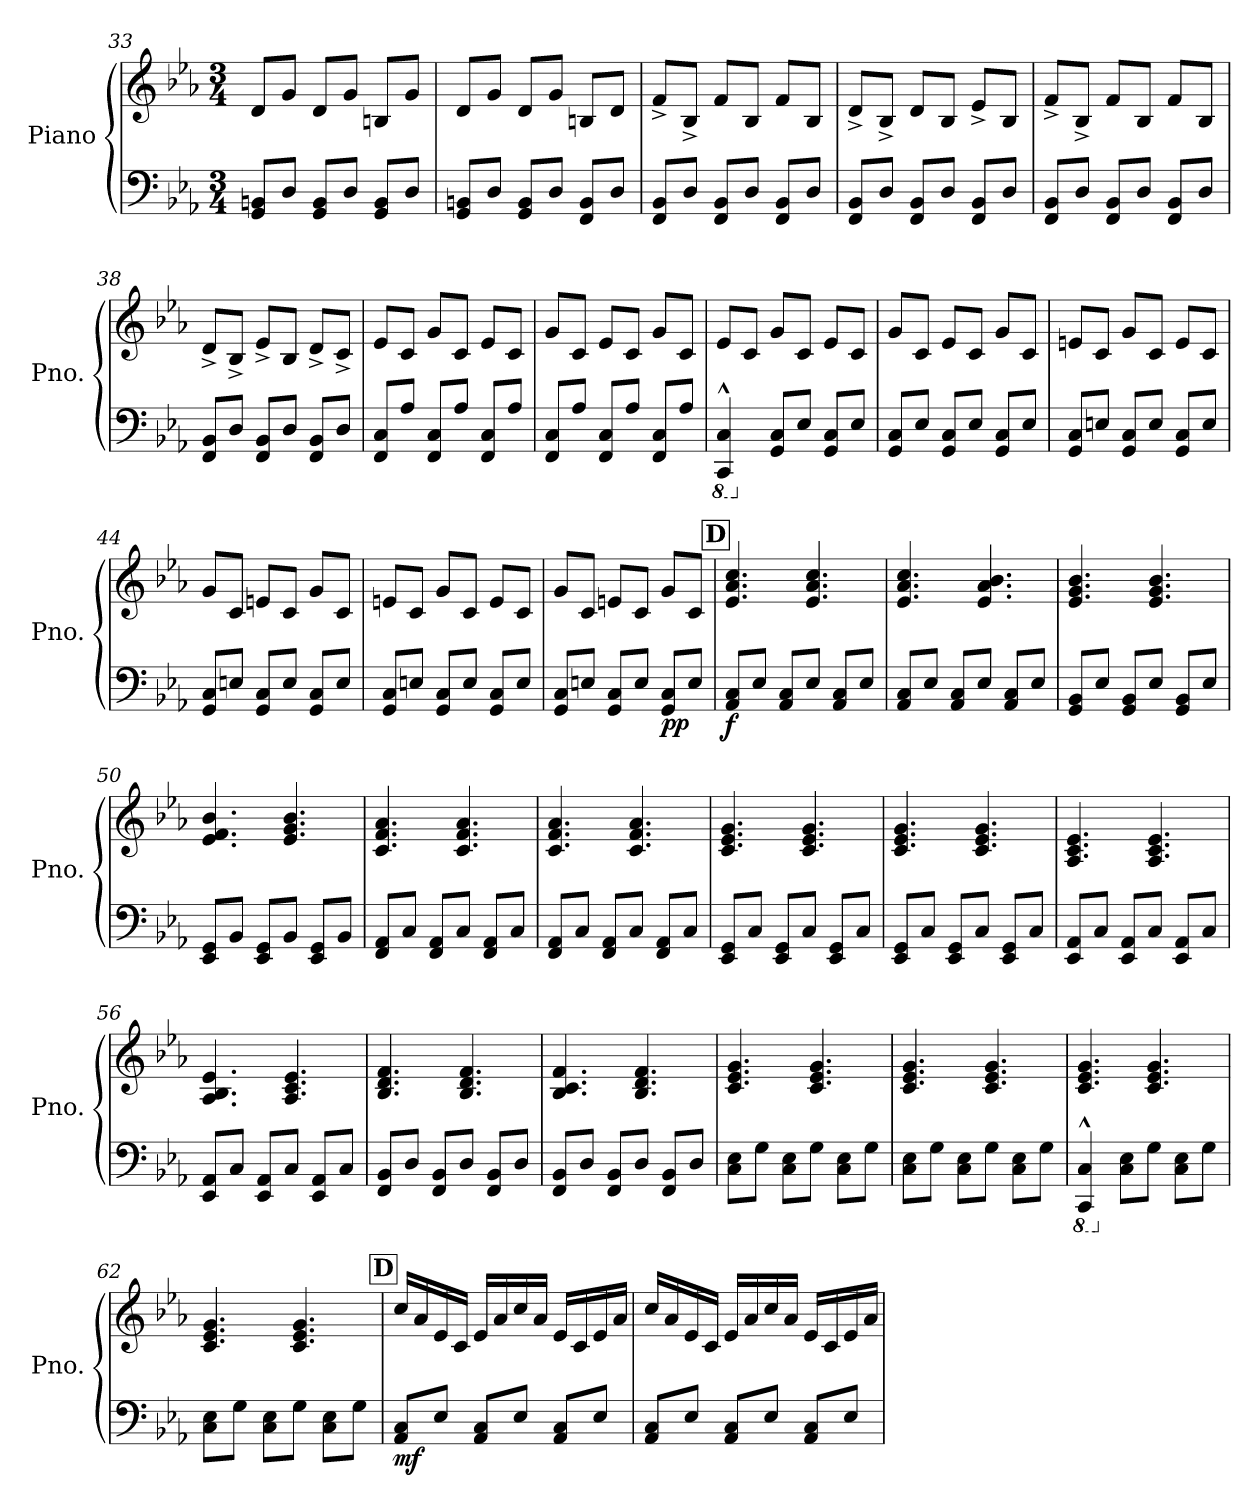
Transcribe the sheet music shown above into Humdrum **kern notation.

**kern	**kern	**dynam
*part1	*part1	*part1
*staff2	*staff1	*staff1/2
*I"Piano	*	*
*I'Pno.	*	*
!!LO:LB:g=z
*clefF4	*clefG2	*
*k[b-e-a-]	*k[b-e-a-]	*
*M3/4	*M3/4	*
=33	=33	=33
8GG/ 8BBn/L	8d/L	.
8D/J	8g/J	.
8GG/ 8BB/L	8d/L	.
8D/J	8g/J	.
8GG/ 8BB/L	8Bn/L	.
8D/J	8g/J	.
=34	=34	=34
8GG/ 8BBn/L	8d/L	.
8D/J	8g/J	.
8GG/ 8BB/L	8d/L	.
8D/J	8g/J	.
8FF/ 8BB/L	8Bn/L	.
8D/J	8d/J	.
=35	=35	=35
8FF/ 8BB-/L	8f^/L	.
8D/J	8B-^/J	.
8FF/ 8BB-/L	8f/L	.
8D/J	8B-/J	.
8FF/ 8BB-/L	8f/L	.
8D/J	8B-/J	.
=36	=36	=36
8FF/ 8BB-/L	8d^/L	.
8D/J	8B-^/J	.
8FF/ 8BB-/L	8d/L	.
8D/J	8B-/J	.
8FF/ 8BB-/L	8e-^/L	.
8D/J	8B-/J	.
=37	=37	=37
8FF/ 8BB-/L	8f^/L	.
8D/J	8B-^/J	.
8FF/ 8BB-/L	8f/L	.
8D/J	8B-/J	.
8FF/ 8BB-/L	8f/L	.
8D/J	8B-/J	.
=38	=38	=38
8FF/ 8BB-/L	8d^/L	.
8D/J	8B-^/J	.
8FF/ 8BB-/L	8e-^/L	.
8D/J	8B-/J	.
8FF/ 8BB-/L	8d^/L	.
8D/J	8c^/J	.
!!LO:LB:g=z
=39	=39	=39
8FF/ 8C/L	8e-/L	.
8A-/J	8c/J	.
8FF/ 8C/L	8g/L	.
8A-/J	8c/J	.
8FF/ 8C/L	8e-/L	.
8A-/J	8c/J	.
=40	=40	=40
8FF/ 8C/L	8g/L	.
8A-/J	8c/J	.
8FF/ 8C/L	8e-/L	.
8A-/J	8c/J	.
8FF/ 8C/L	8g/L	.
8A-/J	8c/J	.
=41	=41	=41
*8ba	*	*
4CCC/^^ 4CC/^^	8e-/L	.
.	8c/J	.
*X8ba	*	*
8GG/ 8C/L	8g/L	.
8E-/J	8c/J	.
8GG/ 8C/L	8e-/L	.
8E-/J	8c/J	.
=42	=42	=42
8GG/ 8C/L	8g/L	.
8E-/J	8c/J	.
8GG/ 8C/L	8e-/L	.
8E-/J	8c/J	.
8GG/ 8C/L	8g/L	.
8E-/J	8c/J	.
=43	=43	=43
8GG/ 8C/L	8en/L	.
8En/J	8c/J	.
8GG/ 8C/L	8g/L	.
8E/J	8c/J	.
8GG/ 8C/L	8e/L	.
8E/J	8c/J	.
=44	=44	=44
8GG/ 8C/L	8g/L	.
8En/J	8c/J	.
8GG/ 8C/L	8en/L	.
8E/J	8c/J	.
8GG/ 8C/L	8g/L	.
8E/J	8c/J	.
!!LO:LB:g=z
=45	=45	=45
8GG/ 8C/L	8en/L	.
8En/J	8c/J	.
8GG/ 8C/L	8g/L	.
8E/J	8c/J	.
8GG/ 8C/L	8e/L	.
8E/J	8c/J	.
=46	=46	=46
8GG/ 8C/L	8g/L	.
8En/J	8c/J	.
8GG/ 8C/L	8en/L	.
8E/J	8c/J	.
!	!	!LO:DY:b=2
8GG/ 8C/L	8g/L	pp
8E/J	8cZ/J	.
!!LO:REH:place=s1:a:B:fs=14:t=D
=47	=47	=47
!	!	!LO:DY:b=2
8AA-/ 8C/L	4.e-/ 4.a-/ 4.cc/	f
8E-/J	.	.
8AA-/ 8C/L	.	.
8E-/J	4.e-/ 4.a-/ 4.cc/	.
8AA-/ 8C/L	.	.
8E-/J	.	.
=48	=48	=48
8AA-/ 8C/L	4.e-/ 4.a-/ 4.cc/	.
8E-/J	.	.
8AA-/ 8C/L	.	.
8E-/J	4.e-/ 4.a-/ 4.b-/	.
8AA-/ 8C/L	.	.
8E-/J	.	.
=49	=49	=49
8GG/ 8BB-/L	4.e-/ 4.g/ 4.b-/	.
8E-/J	.	.
8GG/ 8BB-/L	.	.
8E-/J	4.e-/ 4.g/ 4.b-/	.
8GG/ 8BB-/L	.	.
8E-/J	.	.
=50	=50	=50
8EE-/ 8GG/L	4.e-/ 4.f/ 4.b-/	.
8BB-/J	.	.
8EE-/ 8GG/L	.	.
8BB-/J	4.e-/ 4.g/ 4.b-/	.
8EE-/ 8GG/L	.	.
8BB-/J	.	.
!!LO:LB:g=z
=51	=51	=51
8FF/ 8AA-/L	4.c/ 4.f/ 4.a-/	.
8C/J	.	.
8FF/ 8AA-/L	.	.
8C/J	4.c/ 4.f/ 4.a-/	.
8FF/ 8AA-/L	.	.
8C/J	.	.
=52	=52	=52
8FF/ 8AA-/L	4.c/ 4.f/ 4.a-/	.
8C/J	.	.
8FF/ 8AA-/L	.	.
8C/J	4.c/ 4.f/ 4.a-/	.
8FF/ 8AA-/L	.	.
8C/J	.	.
=53	=53	=53
8EE-/ 8GG/L	4.c/ 4.e-/ 4.g/	.
8C/J	.	.
8EE-/ 8GG/L	.	.
8C/J	4.c/ 4.e-/ 4.g/	.
8EE-/ 8GG/L	.	.
8C/J	.	.
=54	=54	=54
8EE-/ 8GG/L	4.c/ 4.e-/ 4.g/	.
8C/J	.	.
8EE-/ 8GG/L	.	.
8C/J	4.c/ 4.e-/ 4.g/	.
8EE-/ 8GG/L	.	.
8C/J	.	.
=55	=55	=55
8EE-/ 8AA-/L	4.A-/ 4.c/ 4.e-/	.
8C/J	.	.
8EE-/ 8AA-/L	.	.
8C/J	4.A-/ 4.c/ 4.e-/	.
8EE-/ 8AA-/L	.	.
8C/J	.	.
=56	=56	=56
8EE-/ 8AA-/L	4.A-/ 4.B-/ 4.e-/	.
8C/J	.	.
8EE-/ 8AA-/L	.	.
8C/J	4.A-/ 4.c/ 4.e-/	.
8EE-/ 8AA-/L	.	.
8C/J	.	.
!!LO:LB:g=z
=57	=57	=57
8FF/ 8BB-/L	4.B-/ 4.d/ 4.f/	.
8D/J	.	.
8FF/ 8BB-/L	.	.
8D/J	4.B-/ 4.d/ 4.f/	.
8FF/ 8BB-/L	.	.
8D/J	.	.
=58	=58	=58
8FF/ 8BB-/L	4.B-/ 4.c/ 4.f/	.
8D/J	.	.
8FF/ 8BB-/L	.	.
8D/J	4.B-/ 4.d/ 4.f/	.
8FF/ 8BB-/L	.	.
8D/J	.	.
=59	=59	=59
8C\ 8E-\L	4.c/ 4.e-/ 4.g/	.
8G\J	.	.
8C\ 8E-\L	.	.
8G\J	4.c/ 4.e-/ 4.g/	.
8C\ 8E-\L	.	.
8G\J	.	.
=60	=60	=60
8C\ 8E-\L	4.c/ 4.e-/ 4.g/	.
8G\J	.	.
8C\ 8E-\L	.	.
8G\J	4.c/ 4.e-/ 4.g/	.
8C\ 8E-\L	.	.
8G\J	.	.
=61	=61	=61
*8ba	*	*
4CCC/^^ 4CC/^^	4.c/ 4.e-/ 4.g/	.
*X8ba	*	*
8C\ 8E-\L	.	.
8G\J	4.c/ 4.e-/ 4.g/	.
8C\ 8E-\L	.	.
8G\J	.	.
=62	=62	=62
8C\ 8E-\L	4.c/ 4.e-/ 4.g/	.
8G\J	.	.
8C\ 8E-\L	.	.
8G\J	4.c/ 4.e-/ 4.g/	.
8C\ 8E-\L	.	.
8G\J	.	.
!!LO:PB:g=z
!!LO:REH:place=s1:a:B:fs=14:t=D
=63	=63	=63
!	!	!LO:DY:b=2
8AA-/ 8C/L	16cc/LL	mf
.	16a-/	.
8E-/J	16e-/	.
.	16c/JJ	.
8AA-/ 8C/L	16e-/LL	.
.	16a-/	.
8E-/J	16cc/	.
.	16a-/JJ	.
8AA-/ 8C/L	16e-/LL	.
.	16c/	.
8E-/J	16e-/	.
.	16a-/JJ	.
=64	=64	=64
8AA-/ 8C/L	16cc/LL	.
.	16a-/	.
8E-/J	16e-/	.
.	16c/JJ	.
8AA-/ 8C/L	16e-/LL	.
.	16a-/	.
8E-/J	16cc/	.
.	16a-/JJ	.
8AA-/ 8C/L	16e-/LL	.
.	16c/	.
8E-/J	16e-/	.
.	16a-/JJ	.
=	=	=
*-	*-	*-
